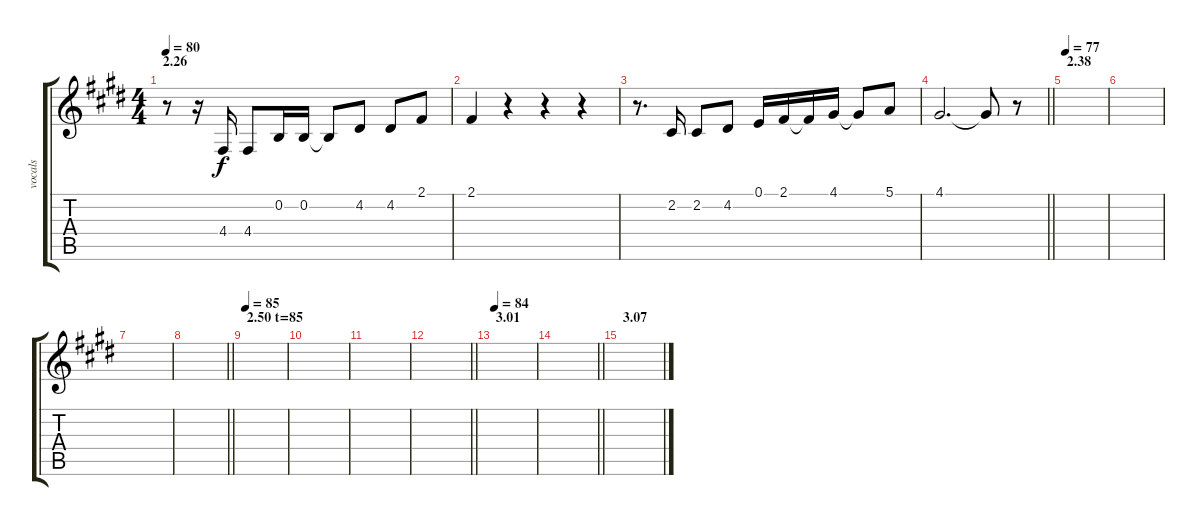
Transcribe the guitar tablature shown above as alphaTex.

\track ("vocals" "vocals") {instrument clarinet}
\staff {score tabs}
\tuning (E4 B3 G3 D3 A2 E2) {hide}
\ts (4 4)
\section ("" "2.26")
\tempo 80
\clef g2
\ks e
r.8{dy f} r.16 4.4.16 4.4.8 0.2.16 0.2.16 0.2{t}.8 4.2.8 4.2.8 2.1.8 |
2.1.4 r.4 r.4 r.4 |
r.8{d} 2.2.16 2.2.8 4.2.8 0.1.16 2.1.16 2.1{t}.16 4.1.16 4.1{t}.8 5.1.8 |
\barLineRight lightlight
4.1.2{d} 4.1{t}.8 r.8 |
\section ("" "2.38")
\tempo 77
|
|
|
\barLineRight lightlight
|
\section ("" "2.50 t=85")
\tempo 85
|
|
|
\barLineRight lightlight
|
\section ("" "3.01")
\tempo 84
|
\barLineRight lightlight
|
\section ("" "3.07")
